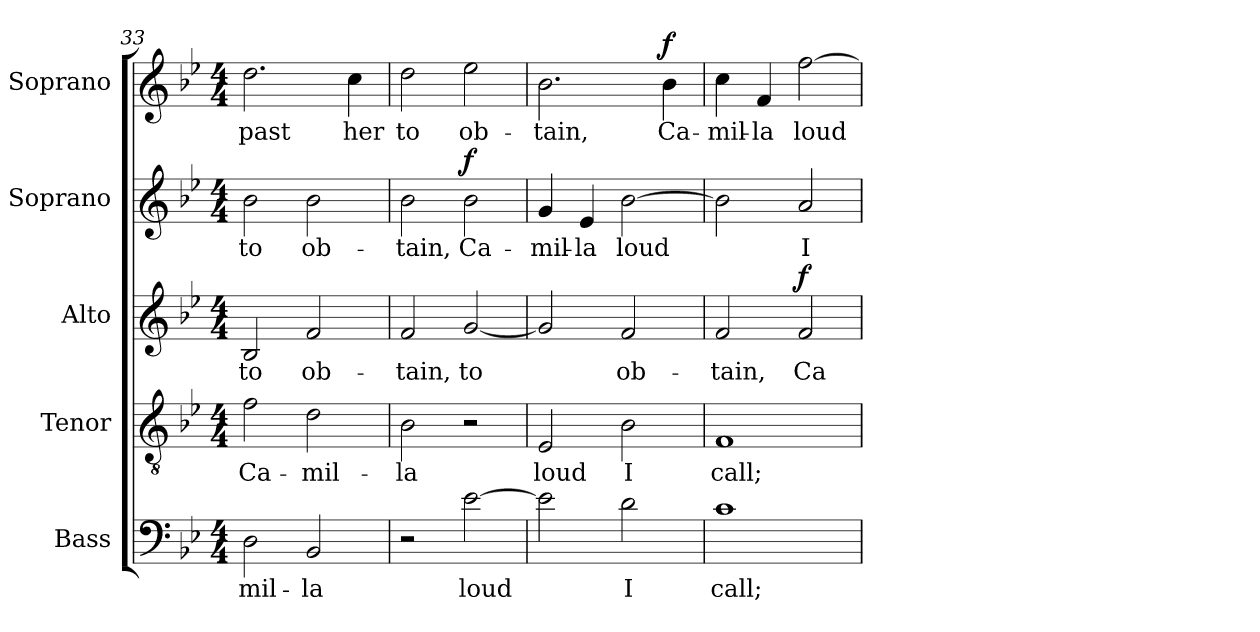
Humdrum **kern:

**kern	**text	**kern	**text	**kern	**text	**dynam	**kern	**text	**dynam	**kern	**text	**dynam
*part5	*part5	*part4	*part4	*part3	*part3	*part3	*part2	*part2	*part2	*part1	*part1	*part1
*staff5	*staff5	*staff4	*staff4	*staff3	*staff3	*staff3	*staff2	*staff2	*staff2	*staff1	*staff1	*staff1
*I"Bass	*	*I"Tenor	*	*I"Alto	*	*	*I"Soprano	*	*	*I"Soprano	*	*
*I'B.	*	*I'T.	*	*I'A.	*	*	*I'S.	*	*	*I'S.	*	*
*clefF4	*	*clefGv2	*	*clefG2	*	*	*clefG2	*	*	*clefG2	*	*
*	*	*ITrd7c12	*	*	*	*	*	*	*	*	*	*
*k[b-e-]	*	*k[b-e-]	*	*k[b-e-]	*	*	*k[b-e-]	*	*	*k[b-e-]	*	*
*B-:	*	*B-:	*	*B-:	*	*	*B-:	*	*	*B-:	*	*
*M4/4	*	*M4/4	*	*M4/4	*	*	*M4/4	*	*	*M4/4	*	*
=33	=33	=33	=33	=33	=33	=33	=33	=33	=33	=33	=33	=33
!	!LO:LY:b:color=#000000	!	!	!	!	!	!	!	!	!	!	!
!	!	!	!LO:LY:b:color=#000000	!	!	!	!	!	!	!	!	!
!	!	!	!	!	!LO:LY:b:color=#000000	!	!	!	!	!	!	!
!	!	!	!	!	!	!	!	!LO:LY:b:color=#000000	!	!	!	!
!	!	!	!	!	!	!	!	!	!	!	!LO:LY:b:color=#000000	!
2Di\	-mil-	2Fi\	Ca-	2B-i/	to	.	2b-i\	to	.	2.ddi\	past	.
!	!LO:LY:b:color=#000000	!	!	!	!	!	!	!	!	!	!	!
!	!	!	!LO:LY:b:color=#000000	!	!	!	!	!	!	!	!	!
!	!	!	!	!	!LO:LY:b:color=#000000	!	!	!	!	!	!	!
!	!	!	!	!	!	!	!	!LO:LY:b:color=#000000	!	!	!	!
2BB-i/	-la	2Di\	-mil-	2fi/	ob-	.	2b-i\	ob-	.	.	.	.
!	!	!	!	!	!	!	!	!	!	!	!LO:LY:b:color=#000000	!
.	.	.	.	.	.	.	.	.	.	4cci\	her	.
=34	=34	=34	=34	=34	=34	=34	=34	=34	=34	=34	=34	=34
!	!	!	!LO:LY:b:color=#000000	!	!	!	!	!	!	!	!	!
!	!	!	!	!	!LO:LY:b:color=#000000	!	!	!	!	!	!	!
!	!	!	!	!	!	!	!	!LO:LY:b:color=#000000	!	!	!	!
!	!	!	!	!	!	!	!	!	!	!	!LO:LY:b:color=#000000	!
2r	.	2BB-i\	-la	2fi/	-tain,	.	2b-i\	-tain,	.	2ddi\	to	.
!	!LO:LY:b:color=#000000	!	!	!	!	!	!	!	!	!	!	!
!	!	!	!	!	!LO:LY:b:color=#000000	!	!	!	!	!	!	!
!	!	!	!	!	!	!	!	!LO:LY:b:color=#000000	!	!	!	!
!	!	!	!	!	!	!	!	!	!	!	!LO:LY:b:color=#000000	!
[2e-i\	loud	2r	.	[2gi/	to	.	2b-i\	Ca-	f	2ee-i\	ob-	.
=35	=35	=35	=35	=35	=35	=35	=35	=35	=35	=35	=35	=35
!	!	!	!LO:LY:b:color=#000000	!	!	!	!	!	!	!	!	!
!	!	!	!	!	!	!	!	!LO:LY:b:color=#000000	!	!	!	!
!	!	!	!	!	!	!	!	!	!	!	!LO:LY:b:color=#000000	!
2e-i\]	.	2EE-i/	loud	2gi/]	.	.	4gi/	-mil-	.	2.b-i\	-tain,	.
!	!	!	!	!	!	!	!	!LO:LY:b:color=#000000	!	!	!	!
.	.	.	.	.	.	.	4e-i/	-la	.	.	.	.
!	!LO:LY:b:color=#000000	!	!	!	!	!	!	!	!	!	!	!
!	!	!	!LO:LY:b:color=#000000	!	!	!	!	!	!	!	!	!
!	!	!	!	!	!LO:LY:b:color=#000000	!	!	!	!	!	!	!
!	!	!	!	!	!	!	!	!LO:LY:b:color=#000000	!	!	!	!
2di\	I	2BB-i\	I	2fi/	ob-	.	[2b-i\	loud	.	.	.	.
!	!	!	!	!	!	!	!	!	!	!	!LO:LY:b:color=#000000	!
.	.	.	.	.	.	.	.	.	.	4b-i\	Ca-	f
=36	=36	=36	=36	=36	=36	=36	=36	=36	=36	=36	=36	=36
!	!LO:LY:b:color=#000000	!	!	!	!	!	!	!	!	!	!	!
!	!	!	!LO:LY:b:color=#000000	!	!	!	!	!	!	!	!	!
!	!	!	!	!	!LO:LY:b:color=#000000	!	!	!	!	!	!	!
!	!	!	!	!	!	!	!	!	!	!	!LO:LY:b:color=#000000	!
1ci	call;	1FFi	call;	2fi/	-tain,	.	2b-i\]	.	.	4cci\	-mil-	.
!	!	!	!	!	!	!	!	!	!	!	!LO:LY:b:color=#000000	!
.	.	.	.	.	.	.	.	.	.	4fi/	-la	.
!	!	!	!	!	!LO:LY:b:color=#000000	!	!	!	!	!	!	!
!	!	!	!	!	!	!	!	!LO:LY:b:color=#000000	!	!	!	!
!	!	!	!	!	!	!	!	!	!	!	!LO:LY:b:color=#000000	!
.	.	.	.	2fi/	Ca-	f	2ai/	I	.	[2ffi\	loud	.
=	=	=	=	=	=	=	=	=	=	=	=	=
*-	*-	*-	*-	*-	*-	*-	*-	*-	*-	*-	*-	*-
